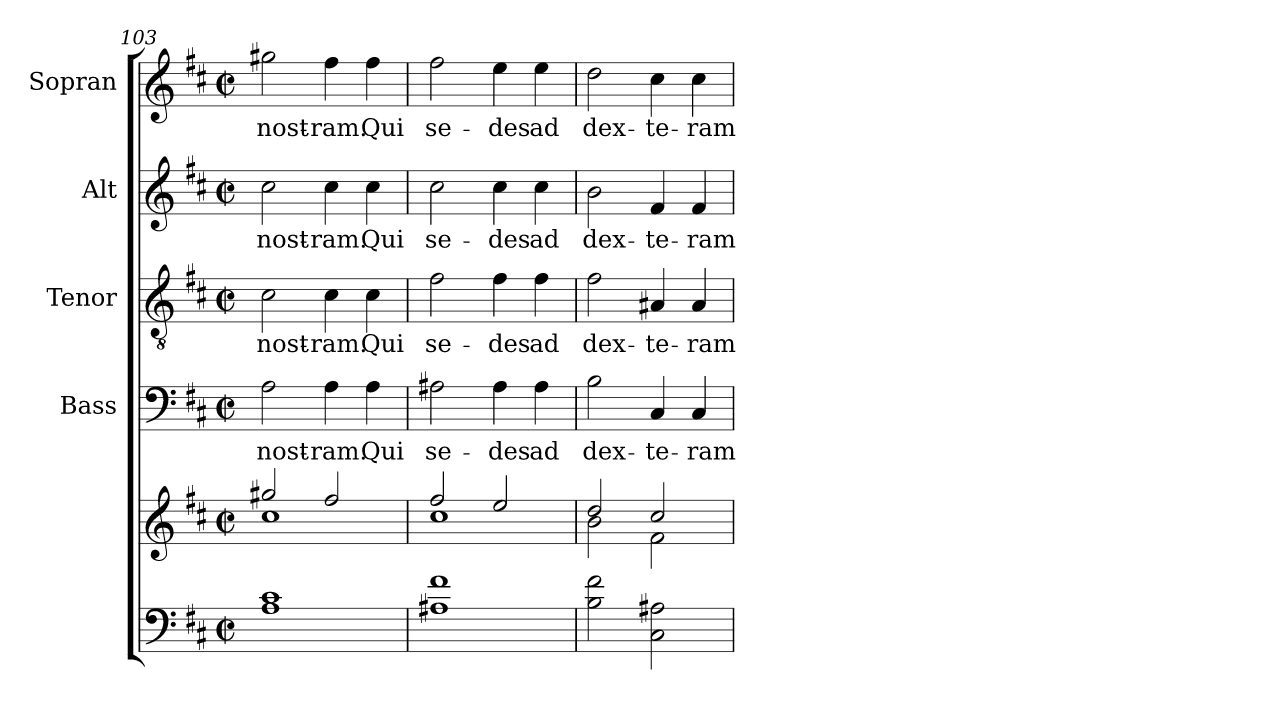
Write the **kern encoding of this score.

**kern	**kern	**kern	**text	**kern	**text	**kern	**text	**kern	**text
*part5	*part5	*part4	*part4	*part3	*part3	*part2	*part2	*part1	*part1
*staff6	*staff5	*staff4	*staff4	*staff3	*staff3	*staff2	*staff2	*staff1	*staff1
*	*	*I"Bass	*	*I"Tenor	*	*I"Alt	*	*I"Sopran	*
*	*	*I'B.	*	*I'T.	*	*I'A.	*	*I'S.	*
!!LO:PB:g=z
*clefF4	*clefG2	*clefF4	*	*clefGv2	*	*clefG2	*	*clefG2	*
*k[f#c#]	*k[f#c#]	*k[f#c#]	*	*k[f#c#]	*	*k[f#c#]	*	*k[f#c#]	*
*D:	*D:	*D:	*	*D:	*	*D:	*	*D:	*
*M2/2	*M2/2	*M2/2	*	*M2/2	*	*M2/2	*	*M2/2	*
*met(c|)	*met(c|)	*met(c|)	*	*met(c|)	*	*met(c|)	*	*met(c|)	*
=103	=103	=103	=103	=103	=103	=103	=103	=103	=103
*	*^	*	*	*	*	*	*	*	*
!	!	!	!	!LO:LY:b	!	!LO:LY:b	!	!LO:LY:b	!	!LO:LY:b
1A 1c#	2gg#X/	1cc#	2A\	nost-	2c#\	nost-	2cc#\	nost-	2gg#X\	nost-
!	!	!	!	!LO:LY:b	!	!LO:LY:b	!	!LO:LY:b	!	!LO:LY:b
.	2ff#/	.	4A\	-ram.	4c#\	-ram.	4cc#\	-ram.	4ff#\	-ram.
!	!	!	!	!LO:LY:b	!	!LO:LY:b	!	!LO:LY:b	!	!LO:LY:b
.	.	.	4A\	Qui	4c#\	Qui	4cc#\	Qui	4ff#\	Qui
=104	=104	=104	=104	=104	=104	=104	=104	=104	=104	=104
!	!	!	!	!LO:LY:b	!	!LO:LY:b	!	!LO:LY:b	!	!LO:LY:b
1A#X 1f#	2ff#/	1cc#	2A#X\	se-	2f#\	se-	2cc#\	se-	2ff#\	se-
!	!	!	!	!LO:LY:b	!	!LO:LY:b	!	!LO:LY:b	!	!LO:LY:b
.	2ee/	.	4A#\	-des	4f#\	-des	4cc#\	-des	4ee\	-des
!	!	!	!	!LO:LY:b	!	!LO:LY:b	!	!LO:LY:b	!	!LO:LY:b
.	.	.	4A#\	ad	4f#\	ad	4cc#\	ad	4ee\	ad
=105	=105	=105	=105	=105	=105	=105	=105	=105	=105	=105
!	!	!	!	!LO:LY:b	!	!LO:LY:b	!	!LO:LY:b	!	!LO:LY:b
2B\ 2f#\	2dd/	2b\	2B\	dex-	2f#\	dex-	2b\	dex-	2dd\	dex-
!	!	!	!	!LO:LY:b	!	!LO:LY:b	!	!LO:LY:b	!	!LO:LY:b
2C#\ 2A#X\	2cc#/	2f#\	4C#/	-te-	4A#X/	-te-	4f#/	-te-	4cc#\	-te-
!	!	!	!	!LO:LY:b	!	!LO:LY:b	!	!LO:LY:b	!	!LO:LY:b
.	.	.	4C#/	-ram	4A#/	-ram	4f#/	-ram	4cc#\	-ram
*	*v	*v	*	*	*	*	*	*	*	*
=	=	=	=	=	=	=	=	=	=
*-	*-	*-	*-	*-	*-	*-	*-	*-	*-
